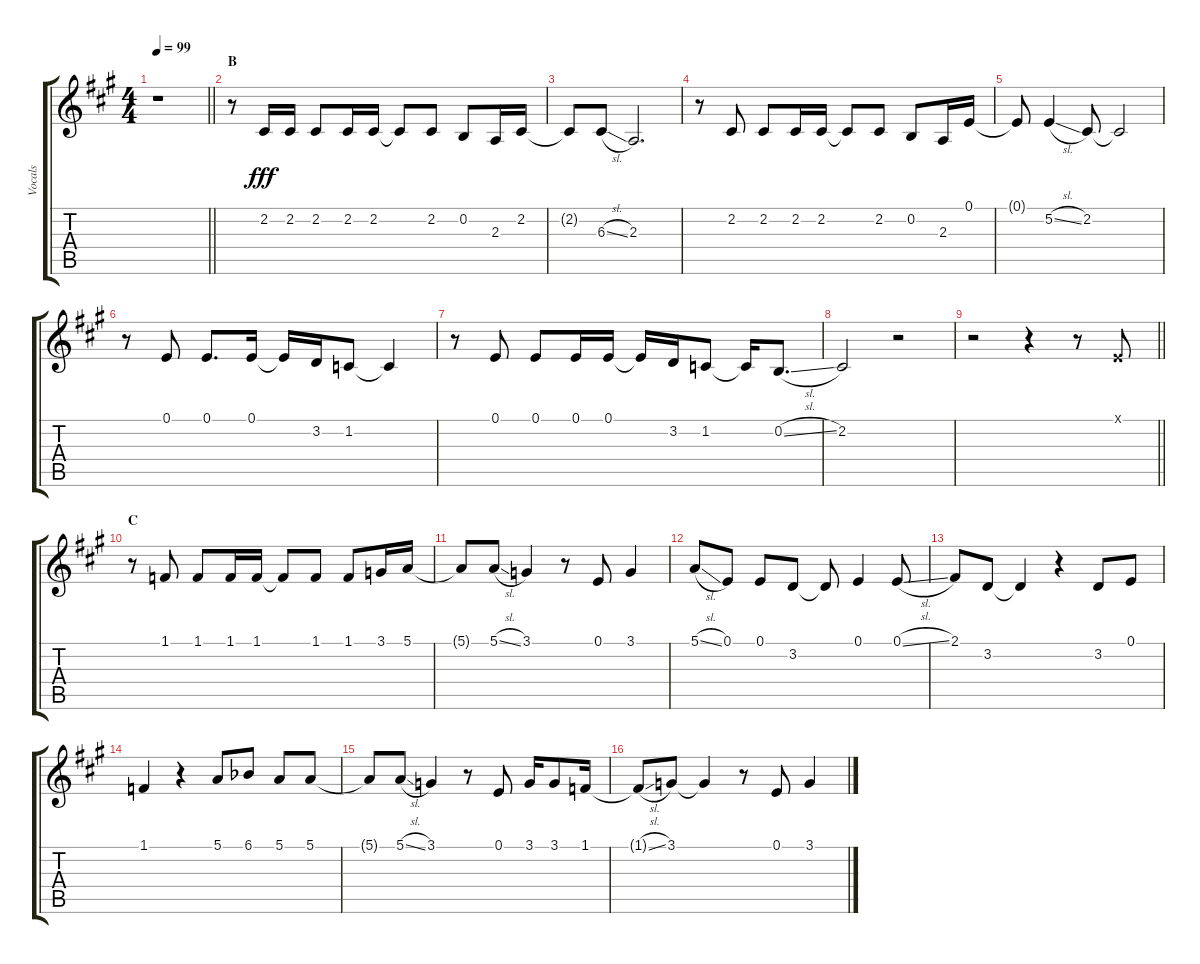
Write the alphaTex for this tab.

\track ("Vocals" "Vocals") {instrument voiceoohs}
\staff {score tabs}
\tuning (E4 B3 G3 D3 A2 E2) {hide}
\ts (4 4)
\tempo 99
\clef g2
\barLineRight lightlight
\ks a
r.1{dy fff} |
\section ("" "B")
r.8 2.2.16 2.2.16 2.2.8 2.2.16 2.2.16 2.2{t}.8 2.2.8 0.2.8 2.3.16 2.2.16 |
2.2{t}.8 6.3{sl}.8 2.3.2{d} |
r.8 2.2.8 2.2.8 2.2.16 2.2.16 2.2{t}.8 2.2.8 0.2.8 2.3.16 0.1.16 |
0.1{t}.8 5.2{sl}.4 2.2.8 2.2{t}.2 |
r.8 0.1.8 0.1.8{d} 0.1.16 0.1{t}.16 3.2.16 1.2.8 1.2{t}.4 |
r.8 0.1.8 0.1.8 0.1.16 0.1.16 0.1{t}.16 3.2.16 1.2.8 1.2{t}.16 0.2{sl}.8{d} |
2.2.2 r.2 |
\barLineRight lightlight
r.2 r.4 r.8 0.1{x}.8 |
\section ("" "C")
r.8 1.1.8 1.1.8 1.1.16 1.1.16 1.1{t}.8 1.1.8 1.1.8 3.1.16 5.1.16 |
5.1{t}.8 5.1{sl}.8 3.1.4 r.8 0.1.8 3.1.4 |
5.1{sl}.8 0.1.8 0.1.8 3.2.8 3.2{t}.8 0.1.4 0.1{sl}.8 |
2.1.8 3.2.8 3.2{t}.4 r.4 3.2.8 0.1.8 |
1.1.4 r.4 5.1.8 6.1{acc b}.8 5.1.8 5.1.8 |
5.1{t}.8 5.1{sl}.8 3.1.4 r.8 0.1.8 3.1.16 3.1.8 1.1.16 |
1.1{sl t}.8 3.1.8 3.1{t}.4 r.8 0.1.8 3.1.4
